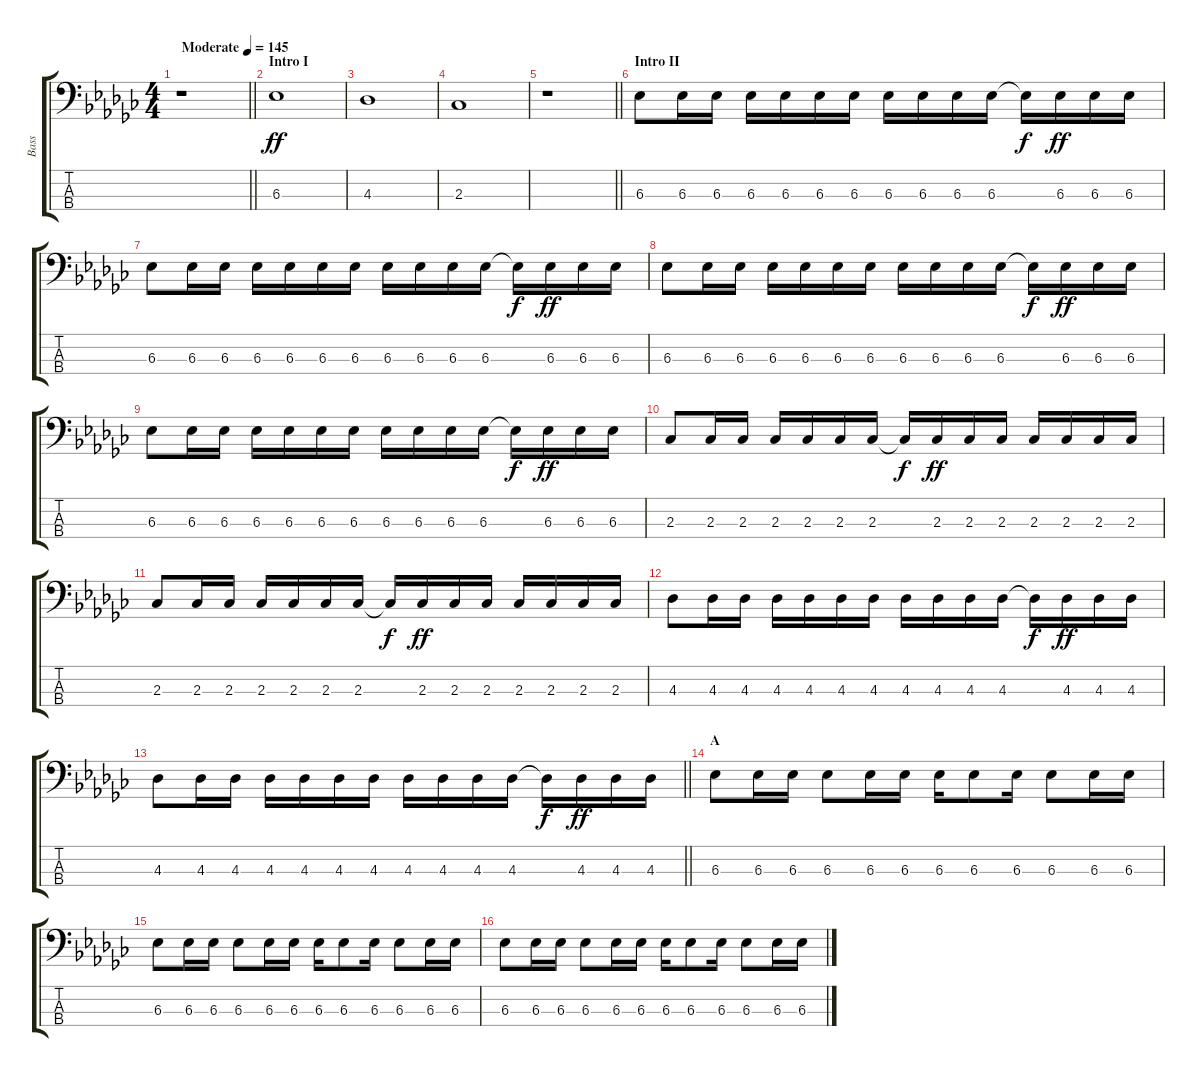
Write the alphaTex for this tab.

\track ("Bass" "Bass") {instrument electricbasspick}
\staff {score tabs}
\tuning (G2 D2 A1 E1) {hide}
\ts (4 4)
\tempo (145 "Moderate")
\clef f4
\barLineRight lightlight
\ks gb
r.1{dy ff instrument electricbasspick} |
\section ("" "Intro I")
6.3.1 |
4.3.1 |
2.3.1 |
\barLineRight lightlight
r.1 |
\section ("" "Intro II")
6.3.8 6.3.16 6.3.16 6.3.16 6.3.16 6.3.16 6.3.16 6.3.16 6.3.16 6.3.16 6.3.16 6.3{t}.16{dy f} 6.3.16{dy ff} 6.3.16 6.3.16 |
6.3.8 6.3.16 6.3.16 6.3.16 6.3.16 6.3.16 6.3.16 6.3.16 6.3.16 6.3.16 6.3.16 6.3{t}.16{dy f} 6.3.16{dy ff} 6.3.16 6.3.16 |
6.3.8 6.3.16 6.3.16 6.3.16 6.3.16 6.3.16 6.3.16 6.3.16 6.3.16 6.3.16 6.3.16 6.3{t}.16{dy f} 6.3.16{dy ff} 6.3.16 6.3.16 |
6.3.8 6.3.16 6.3.16 6.3.16 6.3.16 6.3.16 6.3.16 6.3.16 6.3.16 6.3.16 6.3.16 6.3{t}.16{dy f} 6.3.16{dy ff} 6.3.16 6.3.16 |
2.3.8 2.3.16 2.3.16 2.3.16 2.3.16 2.3.16 2.3.16 2.3{t}.16{dy f} 2.3.16{dy ff} 2.3.16 2.3.16 2.3.16 2.3.16 2.3.16 2.3.16 |
2.3.8 2.3.16 2.3.16 2.3.16 2.3.16 2.3.16 2.3.16 2.3{t}.16{dy f} 2.3.16{dy ff} 2.3.16 2.3.16 2.3.16 2.3.16 2.3.16 2.3.16 |
4.3.8 4.3.16 4.3.16 4.3.16 4.3.16 4.3.16 4.3.16 4.3.16 4.3.16 4.3.16 4.3.16 4.3{t}.16{dy f} 4.3.16{dy ff} 4.3.16 4.3.16 |
\barLineRight lightlight
4.3.8 4.3.16 4.3.16 4.3.16 4.3.16 4.3.16 4.3.16 4.3.16 4.3.16 4.3.16 4.3.16 4.3{t}.16{dy f} 4.3.16{dy ff} 4.3.16 4.3.16 |
\section ("" "A")
6.3.8 6.3.16 6.3.16 6.3.8 6.3.16 6.3.16 6.3.16 6.3.8 6.3.16 6.3.8 6.3.16 6.3.16 |
6.3.8 6.3.16 6.3.16 6.3.8 6.3.16 6.3.16 6.3.16 6.3.8 6.3.16 6.3.8 6.3.16 6.3.16 |
6.3.8 6.3.16 6.3.16 6.3.8 6.3.16 6.3.16 6.3.16 6.3.8 6.3.16 6.3.8 6.3.16 6.3.16
